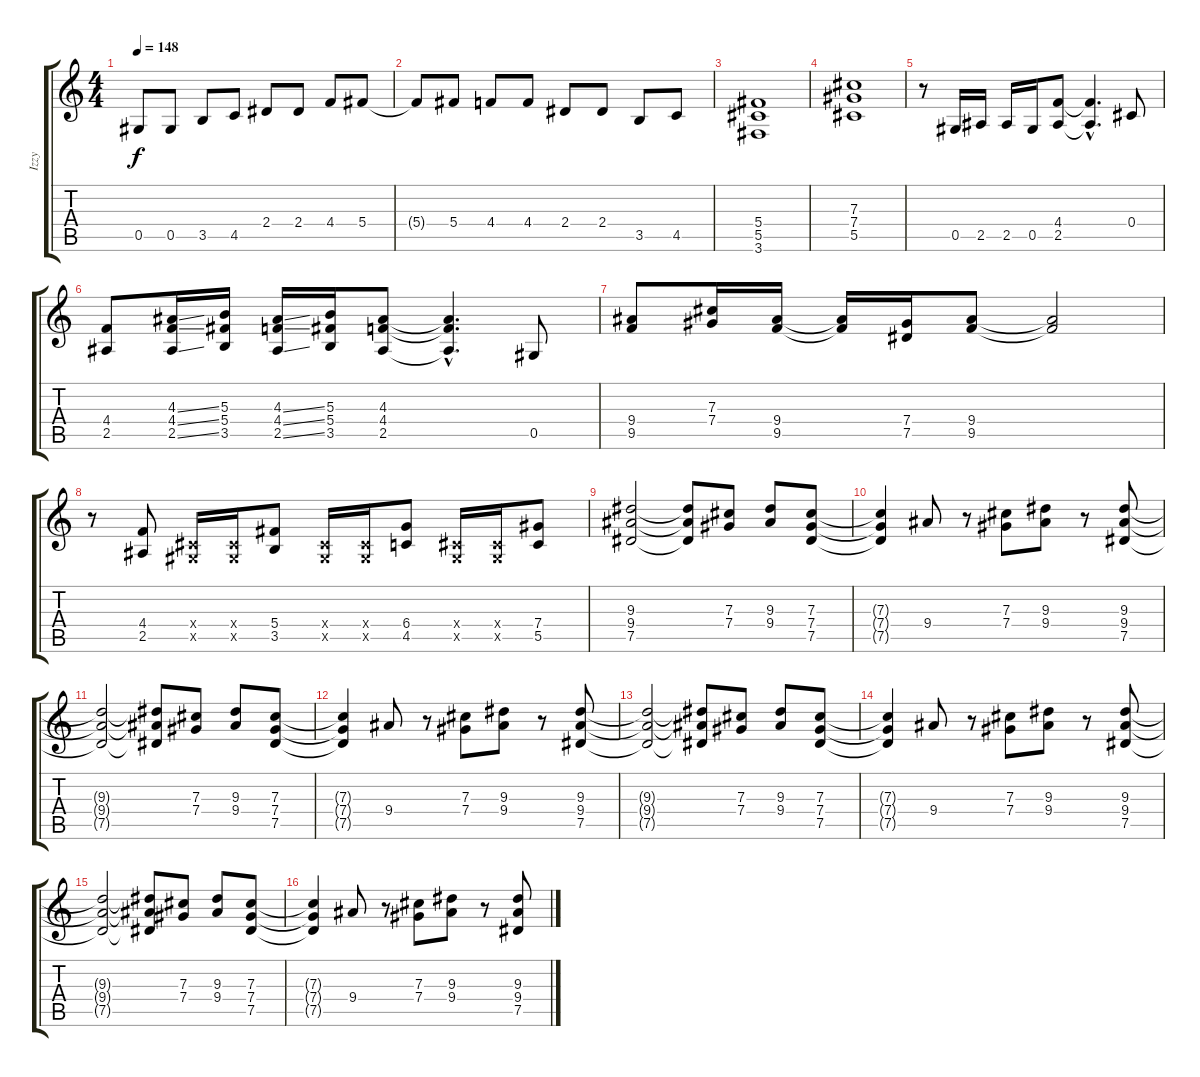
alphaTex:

\track ("Izzy" "Izzy") {instrument distortionguitar}
\staff {score tabs}
\tuning (Eb4 Bb3 Gb3 Db3 Ab2 Eb2) {hide}
\ts (4 4)
\tempo 148
\clef g2
\ks c
0.5.8{dy f} 0.5.8 3.5.8 4.5.8 2.4.8 2.4.8 4.4.8 5.4.8 |
5.4{t}.8 5.4.8 4.4.8 4.4.8 2.4.8 2.4.8 3.5.8 4.5.8 |
(5.4 5.5 3.6).1 |
(7.3 7.4 5.5).1 |
r.8 0.5.16 2.5.16 2.5.16 0.5.16 (4.4 2.5).8 (4.4{hac t} 2.5{hac t}).4{d} 0.4.8 |
(4.4 2.5).8 (4.3{ss} 4.4{ss} 2.5{ss}).16 (5.3 5.4 3.5).16 (4.3{ss} 4.4{ss} 2.5{ss}).16 (5.3 5.4 3.5).16 (4.3 4.4 2.5).8 (4.3{hac t} 4.4{hac t} 2.5{hac t}).4{d} 0.5.8 |
(9.4 9.5).8 (7.3 7.4).16 (9.4 9.5).16 (9.4{t} 9.5{t}).16 (7.4 7.5).16 (9.4 9.5).8 (9.4{t} 9.5{t}).2 |
r.8 (4.4 2.5).8 (0.4{x} 0.5{x}).16 (0.4{x} 0.5{x}).16 (5.4 3.5).8 (0.4{x} 0.5{x}).16 (0.4{x} 0.5{x}).16 (6.4 4.5).8 (0.4{x} 0.5{x}).16 (0.4{x} 0.5{x}).16 (7.4 5.5).8 |
(9.3 9.4 7.5).2 (9.3{t} 9.4{t} 7.5{t}).8 (7.3 7.4).8 (9.3 9.4).8 (7.3 7.4 7.5).8 |
(7.3{t} 7.4{t} 7.5{t}).4 9.4.8 r.8 (7.3 7.4).8 (9.3 9.4).8 r.8 (9.3 9.4 7.5).8 |
(9.3{t} 9.4{t} 7.5{t}).2 (9.3{t} 9.4{t} 7.5{t}).8 (7.3 7.4).8 (9.3 9.4).8 (7.3 7.4 7.5).8 |
(7.3{t} 7.4{t} 7.5{t}).4 9.4.8 r.8 (7.3 7.4).8 (9.3 9.4).8 r.8 (9.3 9.4 7.5).8 |
(9.3{t} 9.4{t} 7.5{t}).2 (9.3{t} 9.4{t} 7.5{t}).8 (7.3 7.4).8 (9.3 9.4).8 (7.3 7.4 7.5).8 |
(7.3{t} 7.4{t} 7.5{t}).4 9.4.8 r.8 (7.3 7.4).8 (9.3 9.4).8 r.8 (9.3 9.4 7.5).8 |
(9.3{t} 9.4{t} 7.5{t}).2 (9.3{t} 9.4{t} 7.5{t}).8 (7.3 7.4).8 (9.3 9.4).8 (7.3 7.4 7.5).8 |
(7.3{t} 7.4{t} 7.5{t}).4 9.4.8 r.8 (7.3 7.4).8 (9.3 9.4).8 r.8 (9.3 9.4 7.5).8
